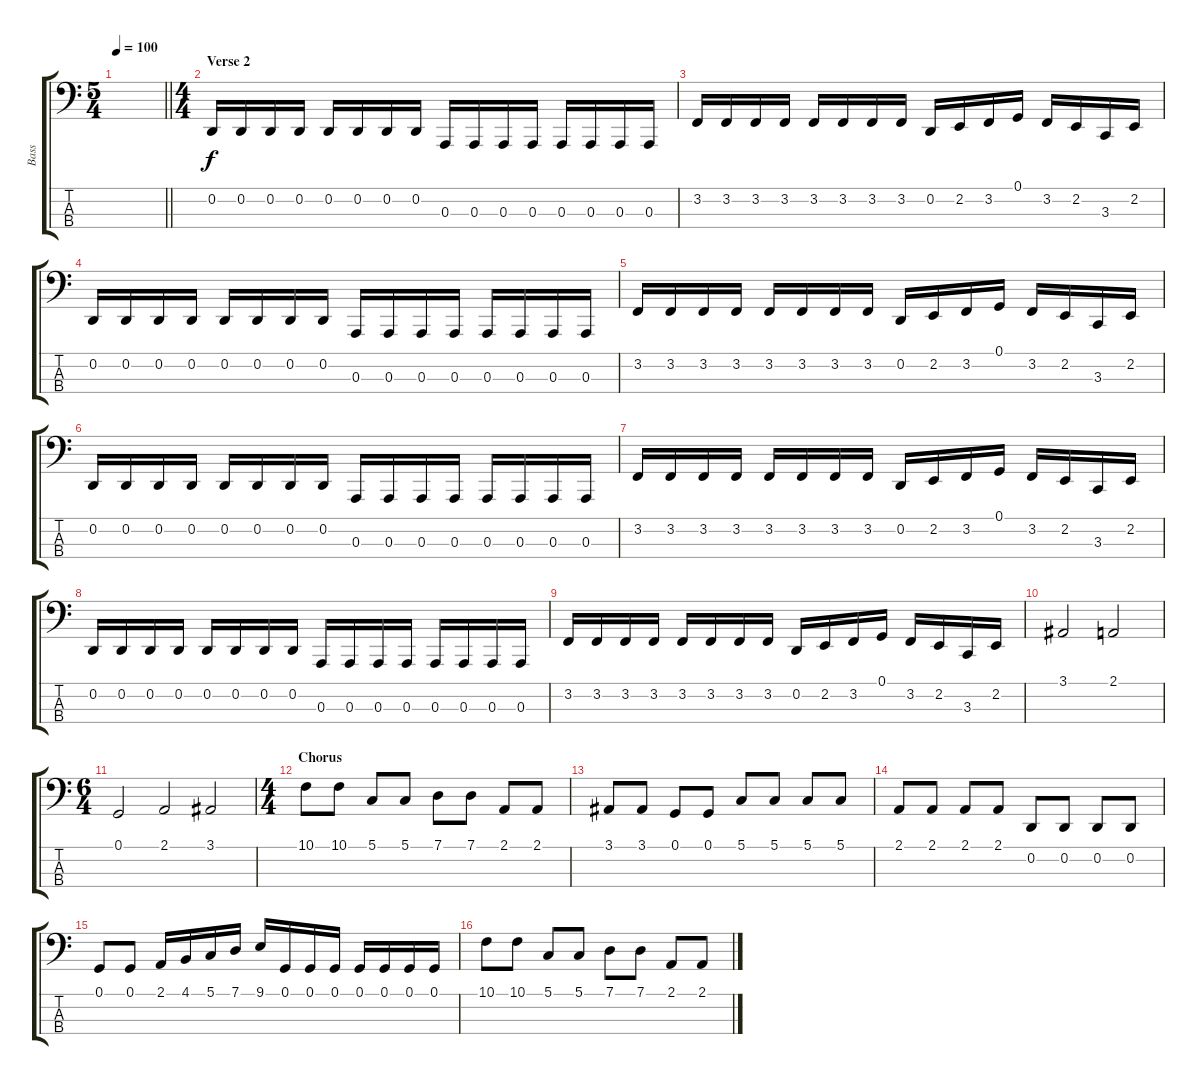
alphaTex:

\track ("Bass" "Bass") {instrument tremolostrings}
\staff {score tabs}
\tuning (G2 D2 A1 E1) {hide}
\ts (5 4)
\tempo 100
\clef f4
\barLineRight lightlight
\ks c
|
\ts (4 4)
\section ("" "Verse 2")
0.2.16 0.2.16 0.2.16 0.2.16 0.2.16 0.2.16 0.2.16 0.2.16 0.3.16 0.3.16 0.3.16 0.3.16 0.3.16 0.3.16 0.3.16 0.3.16 |
3.2.16 3.2.16 3.2.16 3.2.16 3.2.16 3.2.16 3.2.16 3.2.16 0.2.16 2.2.16 3.2.16 0.1.16 3.2.16 2.2.16 3.3.16 2.2.16 |
0.2.16 0.2.16 0.2.16 0.2.16 0.2.16 0.2.16 0.2.16 0.2.16 0.3.16 0.3.16 0.3.16 0.3.16 0.3.16 0.3.16 0.3.16 0.3.16 |
3.2.16 3.2.16 3.2.16 3.2.16 3.2.16 3.2.16 3.2.16 3.2.16 0.2.16 2.2.16 3.2.16 0.1.16 3.2.16 2.2.16 3.3.16 2.2.16 |
0.2.16 0.2.16 0.2.16 0.2.16 0.2.16 0.2.16 0.2.16 0.2.16 0.3.16 0.3.16 0.3.16 0.3.16 0.3.16 0.3.16 0.3.16 0.3.16 |
3.2.16 3.2.16 3.2.16 3.2.16 3.2.16 3.2.16 3.2.16 3.2.16 0.2.16 2.2.16 3.2.16 0.1.16 3.2.16 2.2.16 3.3.16 2.2.16 |
0.2.16 0.2.16 0.2.16 0.2.16 0.2.16 0.2.16 0.2.16 0.2.16 0.3.16 0.3.16 0.3.16 0.3.16 0.3.16 0.3.16 0.3.16 0.3.16 |
3.2.16 3.2.16 3.2.16 3.2.16 3.2.16 3.2.16 3.2.16 3.2.16 0.2.16 2.2.16 3.2.16 0.1.16 3.2.16 2.2.16 3.3.16 2.2.16 |
3.1.2 2.1.2 |
\ts (6 4)
0.1.2 2.1.2 3.1.2 |
\ts (4 4)
\section ("" "Chorus")
10.1.8 10.1.8 5.1.8 5.1.8 7.1.8 7.1.8 2.1.8 2.1.8 |
3.1.8 3.1.8 0.1.8 0.1.8 5.1.8 5.1.8 5.1.8 5.1.8 |
2.1.8 2.1.8 2.1.8 2.1.8 0.2.8 0.2.8 0.2.8 0.2.8 |
0.1.8 0.1.8 2.1.16 4.1.16 5.1.16 7.1.16 9.1.16 0.1.16 0.1.16 0.1.16 0.1.16 0.1.16 0.1.16 0.1.16 |
10.1.8 10.1.8 5.1.8 5.1.8 7.1.8 7.1.8 2.1.8 2.1.8
